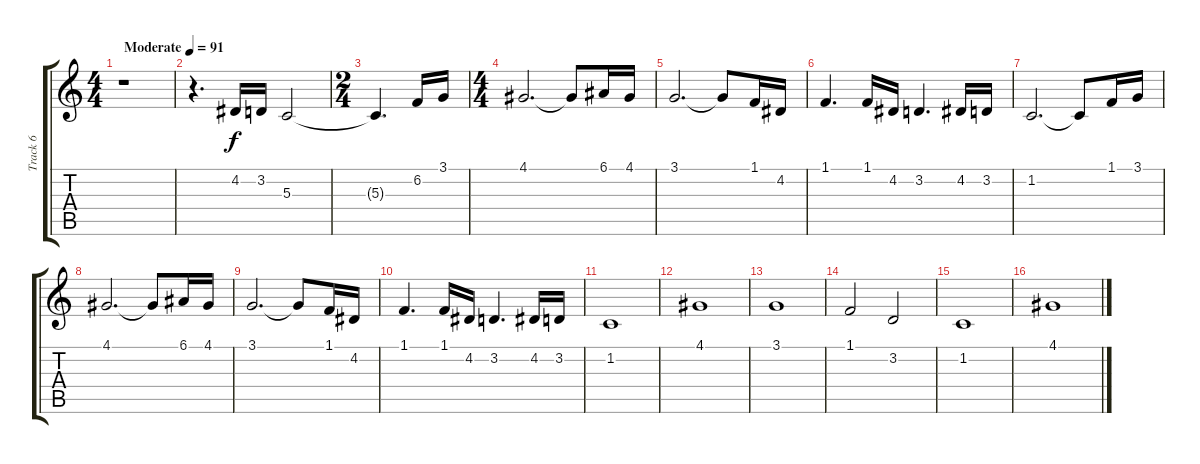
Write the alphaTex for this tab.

\track ("Track 6" "Track 6") {instrument violin}
\staff {score tabs}
\tuning (E4 B3 G3 D3 A2 E2) {hide}
\ts (4 4)
\tempo (91 "Moderate")
\clef g2
\ks c
r.1{dy f instrument violin} |
r.4{d} 4.2.16 3.2.16 5.3.2 |
\ts (2 4)
5.3{t}.4{d} 6.2.16 3.1.16 |
\ts (4 4)
4.1.2{d} 4.1{t}.8 6.1.16 4.1.16 |
3.1.2{d} 3.1{t}.8 1.1.16 4.2.16 |
1.1.4{d} 1.1.16 4.2.16 3.2.4{d} 4.2.16 3.2.16 |
1.2.2{d} 1.2{t}.8 1.1.16 3.1.16 |
4.1.2{d} 4.1{t}.8 6.1.16 4.1.16 |
3.1.2{d} 3.1{t}.8 1.1.16 4.2.16 |
1.1.4{d} 1.1.16 4.2.16 3.2.4{d} 4.2.16 3.2.16 |
1.2.1 |
4.1.1 |
3.1.1 |
1.1.2 3.2.2 |
1.2.1 |
4.1.1
